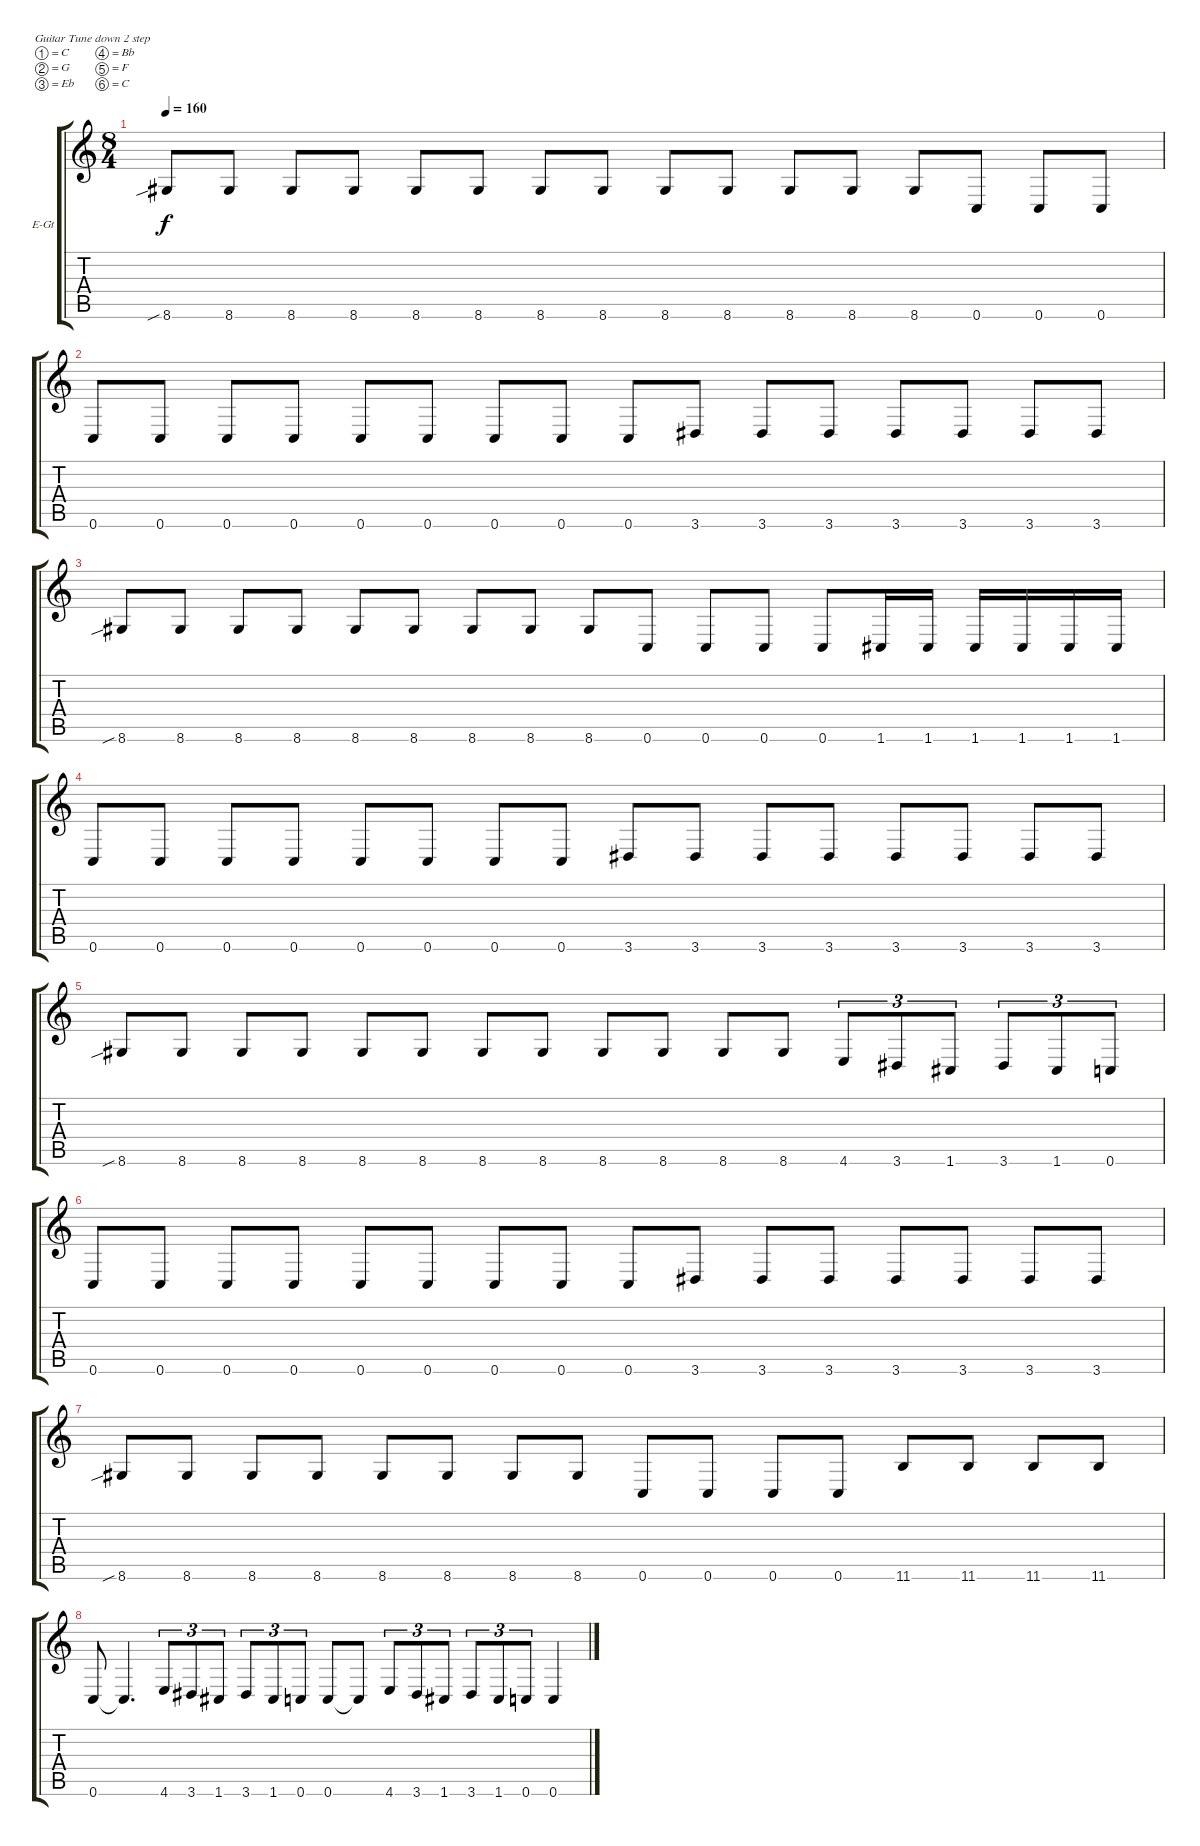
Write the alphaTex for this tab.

\defaultSystemsLayout 4
\bracketExtendMode groupsimilarinstruments
\firstSystemTrackNameOrientation horizontal
\otherSystemsTrackNameOrientation horizontal
\track ("Electric Guitar" "E-Gt") {instrument distortionguitar}
\staff {score tabs}
\tuning (C4 G3 Eb3 Bb2 F2 C2)
\ts (8 4)
\tempo 160
\clef g2
\ks c
8.6{sib}.8{dy f} 8.6.8 8.6.8 8.6.8 8.6.8 8.6.8 8.6.8 8.6.8 8.6.8 8.6.8 8.6.8 8.6.8 8.6.8 0.6.8 0.6.8 0.6.8 |
0.6.8 0.6.8 0.6.8 0.6.8 0.6.8 0.6.8 0.6.8 0.6.8 0.6.8 3.6.8 3.6.8 3.6.8 3.6.8 3.6.8 3.6.8 3.6.8 |
8.6{sib}.8 8.6.8 8.6.8 8.6.8 8.6.8 8.6.8 8.6.8 8.6.8 8.6.8 0.6.8 0.6.8 0.6.8 0.6.8 1.6.16 1.6.16 1.6.16 1.6.16 1.6.16 1.6.16 |
0.6.8 0.6.8 0.6.8 0.6.8 0.6.8 0.6.8 0.6.8 0.6.8 3.6.8 3.6.8 3.6.8 3.6.8 3.6.8 3.6.8 3.6.8 3.6.8 |
8.6{sib}.8 8.6.8 8.6.8 8.6.8 8.6.8 8.6.8 8.6.8 8.6.8 8.6.8 8.6.8 8.6.8 8.6.8 4.6.8{tu (3 2)} 3.6.8{tu (3 2)} 1.6.8{tu (3 2)} 3.6.8{tu (3 2)} 1.6.8{tu (3 2)} 0.6.8{tu (3 2)} |
0.6.8 0.6.8 0.6.8 0.6.8 0.6.8 0.6.8 0.6.8 0.6.8 0.6.8 3.6.8 3.6.8 3.6.8 3.6.8 3.6.8 3.6.8 3.6.8 |
8.6{sib}.8 8.6.8 8.6.8 8.6.8 8.6.8 8.6.8 8.6.8 8.6.8 0.6.8 0.6.8 0.6.8 0.6.8 11.6.8 11.6.8 11.6.8 11.6.8 |
0.6.8 0.6{t}.4{d} 4.6.8{tu (3 2)} 3.6.8{tu (3 2)} 1.6.8{tu (3 2)} 3.6.8{tu (3 2)} 1.6.8{tu (3 2)} 0.6.8{tu (3 2)} 0.6.8 0.6{t}.8 4.6.8{tu (3 2)} 3.6.8{tu (3 2)} 1.6.8{tu (3 2)} 3.6.8{tu (3 2)} 1.6.8{tu (3 2)} 0.6.8{tu (3 2)} 0.6.4
